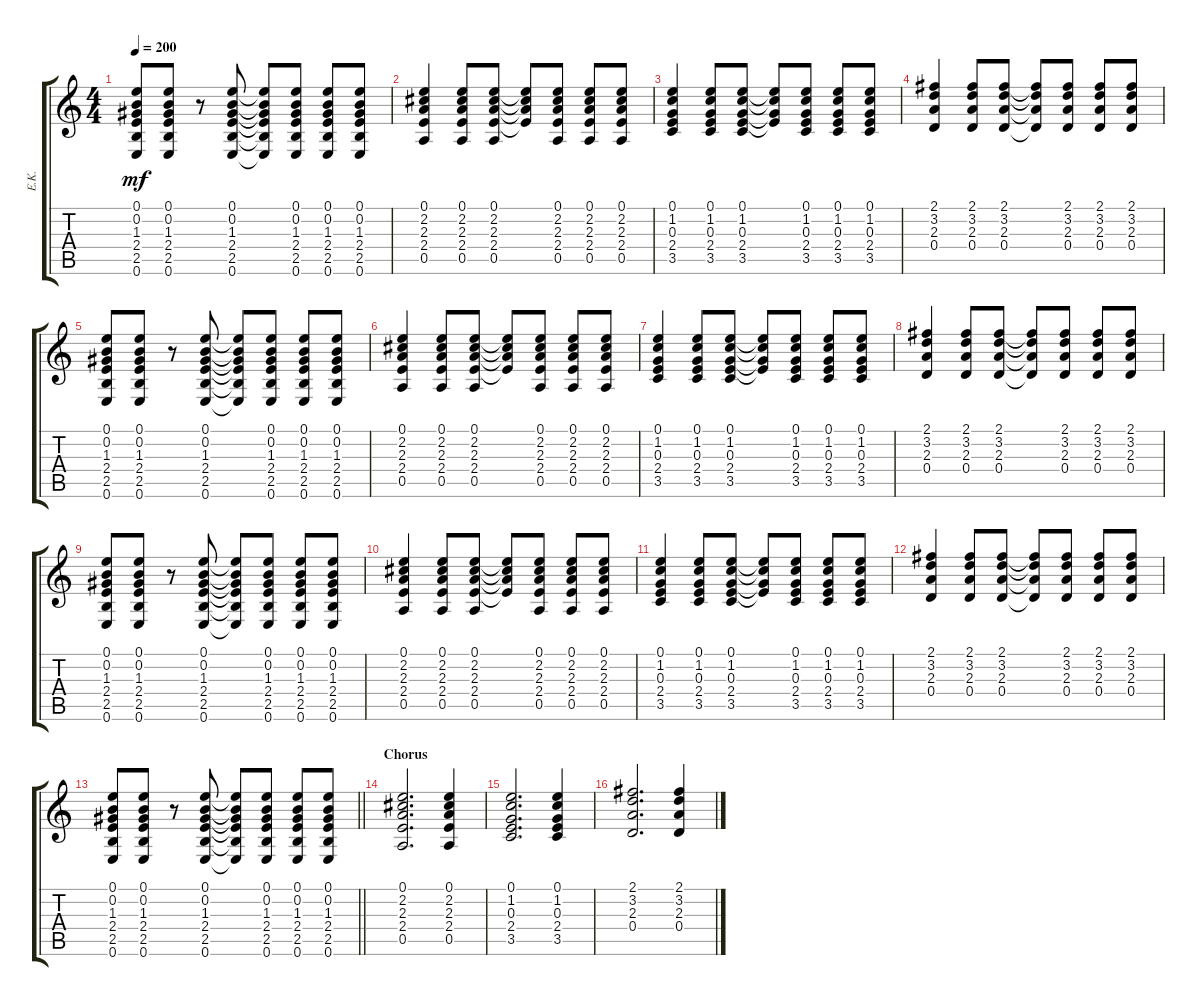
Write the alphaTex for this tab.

\track ("E.K." "E.K.") {instrument distortionguitar}
\staff {score tabs}
\tuning (E4 B3 G3 D3 A2 E2) {hide}
\ts (4 4)
\tempo 200
\clef g2
\ks c
(0.1 0.2 1.3 2.4 2.5 0.6).8{dy mf} (0.1 0.2 1.3 2.4 2.5 0.6).8 r.8 (0.1 0.2 1.3 2.4 2.5 0.6).8 (0.1{t} 0.2{t} 1.3{t} 2.4{t} 2.5{t} 0.6{t}).8 (0.1 0.2 1.3 2.4 2.5 0.6).8 (0.1 0.2 1.3 2.4 2.5 0.6).8 (0.1 0.2 1.3 2.4 2.5 0.6).8 |
(0.1 2.2 2.3 2.4 0.5).4 (0.1 2.2 2.3 2.4 0.5).8 (0.1 2.2 2.3 2.4 0.5).8 (0.1{t} 2.2{t} 2.3{t} 2.4{t}).8 (0.1 2.2 2.3 2.4 0.5).8 (0.1 2.2 2.3 2.4 0.5).8 (0.1 2.2 2.3 2.4 0.5).8 |
(0.1 1.2 0.3 2.4 3.5).4 (0.1 1.2 0.3 2.4 3.5).8 (0.1 1.2 0.3 2.4 3.5).8 (0.1{t} 1.2{t} 0.3{t} 2.4{t}).8 (0.1 1.2 0.3 2.4 3.5).8 (0.1 1.2 0.3 2.4 3.5).8 (0.1 1.2 0.3 2.4 3.5).8 |
(2.1 3.2 2.3 0.4).4 (2.1 3.2 2.3 0.4).8 (2.1 3.2 2.3 0.4).8 (2.1{t} 3.2{t} 2.3{t} 0.4{t}).8 (2.1 3.2 2.3 0.4).8 (2.1 3.2 2.3 0.4).8 (2.1 3.2 2.3 0.4).8 |
(0.1 0.2 1.3 2.4 2.5 0.6).8 (0.1 0.2 1.3 2.4 2.5 0.6).8 r.8 (0.1 0.2 1.3 2.4 2.5 0.6).8 (0.1{t} 0.2{t} 1.3{t} 2.4{t} 2.5{t} 0.6{t}).8 (0.1 0.2 1.3 2.4 2.5 0.6).8 (0.1 0.2 1.3 2.4 2.5 0.6).8 (0.1 0.2 1.3 2.4 2.5 0.6).8 |
(0.1 2.2 2.3 2.4 0.5).4 (0.1 2.2 2.3 2.4 0.5).8 (0.1 2.2 2.3 2.4 0.5).8 (0.1{t} 2.2{t} 2.3{t} 2.4{t}).8 (0.1 2.2 2.3 2.4 0.5).8 (0.1 2.2 2.3 2.4 0.5).8 (0.1 2.2 2.3 2.4 0.5).8 |
(0.1 1.2 0.3 2.4 3.5).4 (0.1 1.2 0.3 2.4 3.5).8 (0.1 1.2 0.3 2.4 3.5).8 (0.1{t} 1.2{t} 0.3{t} 2.4{t}).8 (0.1 1.2 0.3 2.4 3.5).8 (0.1 1.2 0.3 2.4 3.5).8 (0.1 1.2 0.3 2.4 3.5).8 |
(2.1 3.2 2.3 0.4).4 (2.1 3.2 2.3 0.4).8 (2.1 3.2 2.3 0.4).8 (2.1{t} 3.2{t} 2.3{t} 0.4{t}).8 (2.1 3.2 2.3 0.4).8 (2.1 3.2 2.3 0.4).8 (2.1 3.2 2.3 0.4).8 |
(0.1 0.2 1.3 2.4 2.5 0.6).8 (0.1 0.2 1.3 2.4 2.5 0.6).8 r.8 (0.1 0.2 1.3 2.4 2.5 0.6).8 (0.1{t} 0.2{t} 1.3{t} 2.4{t} 2.5{t} 0.6{t}).8 (0.1 0.2 1.3 2.4 2.5 0.6).8 (0.1 0.2 1.3 2.4 2.5 0.6).8 (0.1 0.2 1.3 2.4 2.5 0.6).8 |
(0.1 2.2 2.3 2.4 0.5).4 (0.1 2.2 2.3 2.4 0.5).8 (0.1 2.2 2.3 2.4 0.5).8 (0.1{t} 2.2{t} 2.3{t} 2.4{t}).8 (0.1 2.2 2.3 2.4 0.5).8 (0.1 2.2 2.3 2.4 0.5).8 (0.1 2.2 2.3 2.4 0.5).8 |
(0.1 1.2 0.3 2.4 3.5).4 (0.1 1.2 0.3 2.4 3.5).8 (0.1 1.2 0.3 2.4 3.5).8 (0.1{t} 1.2{t} 0.3{t} 2.4{t}).8 (0.1 1.2 0.3 2.4 3.5).8 (0.1 1.2 0.3 2.4 3.5).8 (0.1 1.2 0.3 2.4 3.5).8 |
(2.1 3.2 2.3 0.4).4 (2.1 3.2 2.3 0.4).8 (2.1 3.2 2.3 0.4).8 (2.1{t} 3.2{t} 2.3{t} 0.4{t}).8 (2.1 3.2 2.3 0.4).8 (2.1 3.2 2.3 0.4).8 (2.1 3.2 2.3 0.4).8 |
\barLineRight lightlight
(0.1 0.2 1.3 2.4 2.5 0.6).8 (0.1 0.2 1.3 2.4 2.5 0.6).8 r.8 (0.1 0.2 1.3 2.4 2.5 0.6).8 (0.1{t} 0.2{t} 1.3{t} 2.4{t} 2.5{t} 0.6{t}).8 (0.1 0.2 1.3 2.4 2.5 0.6).8 (0.1 0.2 1.3 2.4 2.5 0.6).8 (0.1 0.2 1.3 2.4 2.5 0.6).8 |
\section ("" "Chorus")
(0.1 2.2 2.3 2.4 0.5).2{d} (0.1 2.2 2.3 2.4 0.5).4 |
(0.1 1.2 0.3 2.4 3.5).2{d} (0.1 1.2 0.3 2.4 3.5).4 |
(2.1 3.2 2.3 0.4).2{d} (2.1 3.2 2.3 0.4).4
